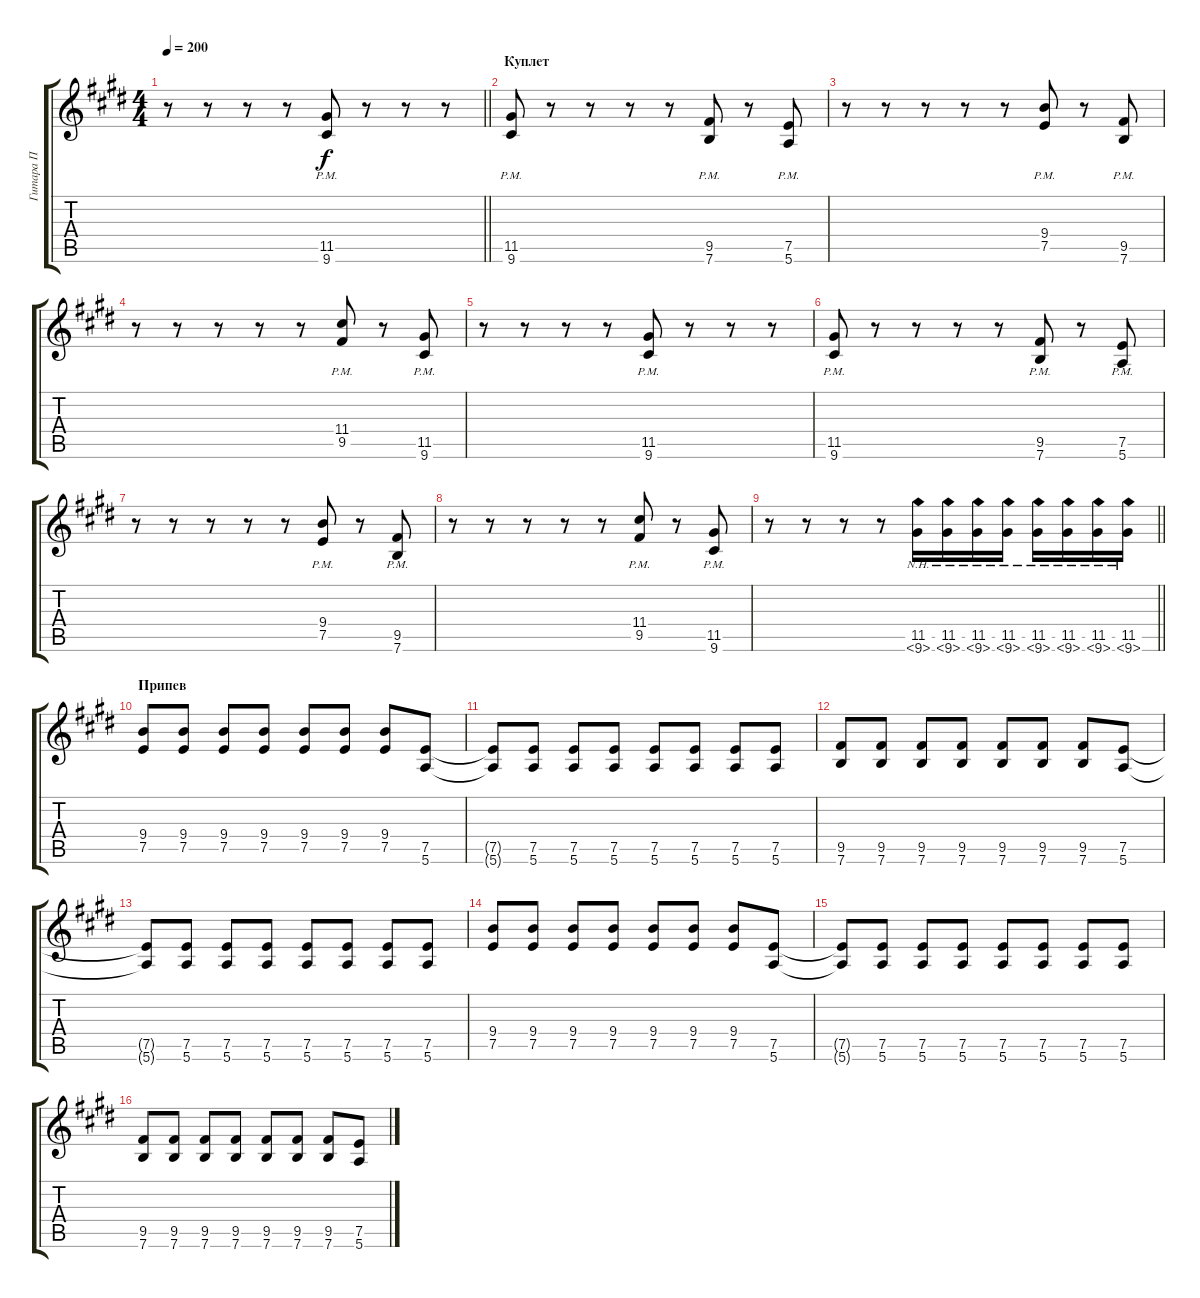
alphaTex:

\track ("Гитара П" "Гитара П") {instrument overdrivenguitar}
\staff {score tabs}
\tuning (E4 B3 G3 D3 A2 E2) {hide}
\ts (4 4)
\tempo 200
\clef g2
\barLineRight lightlight
\ks c#minor
r.8{dy f} r.8 r.8 r.8 (11.5{pm} 9.6{pm}).8 r.8 r.8 r.8 |
\section ("" "Куплет")
(11.5{pm} 9.6{pm}).8 r.8 r.8 r.8 r.8 (9.5{pm} 7.6{pm}).8 r.8 (7.5{pm} 5.6{pm}).8 |
r.8 r.8 r.8 r.8 r.8 (9.4{pm} 7.5{pm}).8 r.8 (9.5{pm} 7.6{pm}).8 |
r.8 r.8 r.8 r.8 r.8 (11.4{pm} 9.5{pm}).8 r.8 (11.5{pm} 9.6{pm}).8 |
r.8 r.8 r.8 r.8 (11.5{pm} 9.6{pm}).8 r.8 r.8 r.8 |
(11.5{pm} 9.6{pm}).8 r.8 r.8 r.8 r.8 (9.5{pm} 7.6{pm}).8 r.8 (7.5{pm} 5.6{pm}).8 |
r.8 r.8 r.8 r.8 r.8 (9.4{pm} 7.5{pm}).8 r.8 (9.5{pm} 7.6{pm}).8 |
r.8 r.8 r.8 r.8 r.8 (11.4{pm} 9.5{pm}).8 r.8 (11.5{pm} 9.6{pm}).8 |
\barLineRight lightlight
r.8 r.8 r.8 r.8 (11.5 9.6{nh}).16 (11.5 9.6{nh}).16 (11.5 9.6{nh}).16 (11.5 9.6{nh}).16 (11.5 9.6{nh}).16 (11.5 9.6{nh}).16 (11.5 9.6{nh}).16 (11.5 9.6{nh}).16 |
\section ("" "Припев")
(9.4 7.5).8 (9.4 7.5).8 (9.4 7.5).8 (9.4 7.5).8 (9.4 7.5).8 (9.4 7.5).8 (9.4 7.5).8 (7.5 5.6).8 |
(7.5{t} 5.6{t}).8 (7.5 5.6).8 (7.5 5.6).8 (7.5 5.6).8 (7.5 5.6).8 (7.5 5.6).8 (7.5 5.6).8 (7.5 5.6).8 |
(9.5 7.6).8 (9.5 7.6).8 (9.5 7.6).8 (9.5 7.6).8 (9.5 7.6).8 (9.5 7.6).8 (9.5 7.6).8 (7.5 5.6).8 |
(7.5{t} 5.6{t}).8 (7.5 5.6).8 (7.5 5.6).8 (7.5 5.6).8 (7.5 5.6).8 (7.5 5.6).8 (7.5 5.6).8 (7.5 5.6).8 |
(9.4 7.5).8 (9.4 7.5).8 (9.4 7.5).8 (9.4 7.5).8 (9.4 7.5).8 (9.4 7.5).8 (9.4 7.5).8 (7.5 5.6).8 |
(7.5{t} 5.6{t}).8 (7.5 5.6).8 (7.5 5.6).8 (7.5 5.6).8 (7.5 5.6).8 (7.5 5.6).8 (7.5 5.6).8 (7.5 5.6).8 |
(9.5 7.6).8 (9.5 7.6).8 (9.5 7.6).8 (9.5 7.6).8 (9.5 7.6).8 (9.5 7.6).8 (9.5 7.6).8 (7.5 5.6).8
